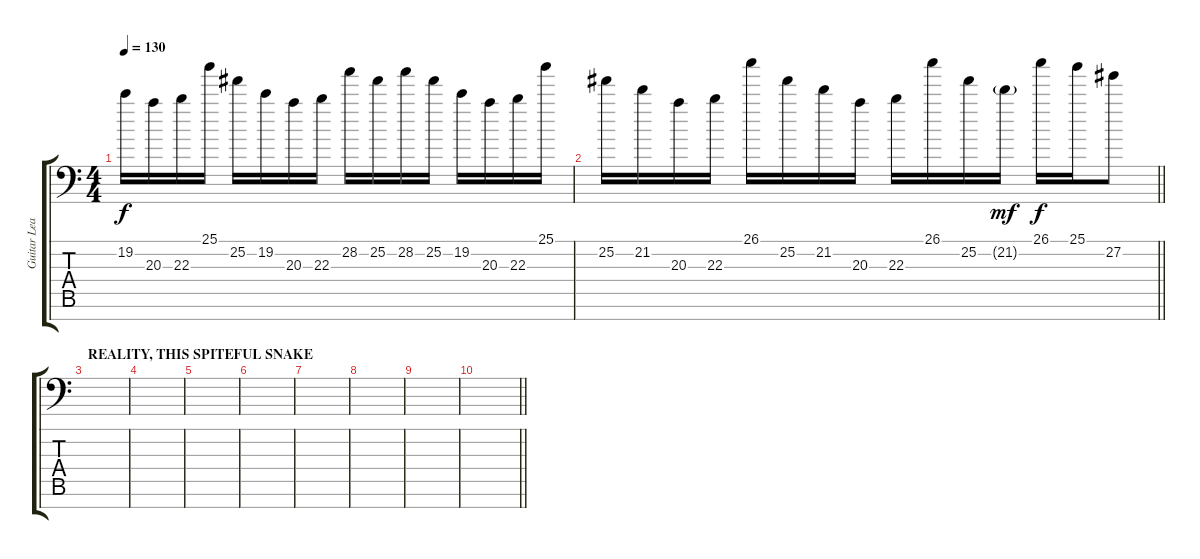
\track ("Guitar Leads (Fredrik Thordendal)" "Guitar Lea") {instrument overdrivenguitar}
\staff {score tabs}
\tuning (Bb3 F3 Db3 Ab2 Eb2 Bb1 D1) {hide}
\ts (4 4)
\tempo 130
\clef f4
\ks c
19.2.16{dy f} 20.3.16 22.3.16 25.1.16 25.2.16 19.2.16 20.3.16 22.3.16 28.2.16 25.2.16 28.2.16 25.2.16 19.2.16 20.3.16 22.3.16 25.1.16 |
\barLineRight lightlight
25.2.16 21.2.16 20.3.16 22.3.16 26.1.16 25.2.16 21.2.16 20.3.16 22.3.16 26.1.16 25.2.16 21.2{g}.16{dy mf} 26.1.16{dy f} 25.1.16 27.2.8 |
\section ("" "REALITY, THIS SPITEFUL SNAKE")
|
|
|
|
|
|
|
\barLineRight lightlight
